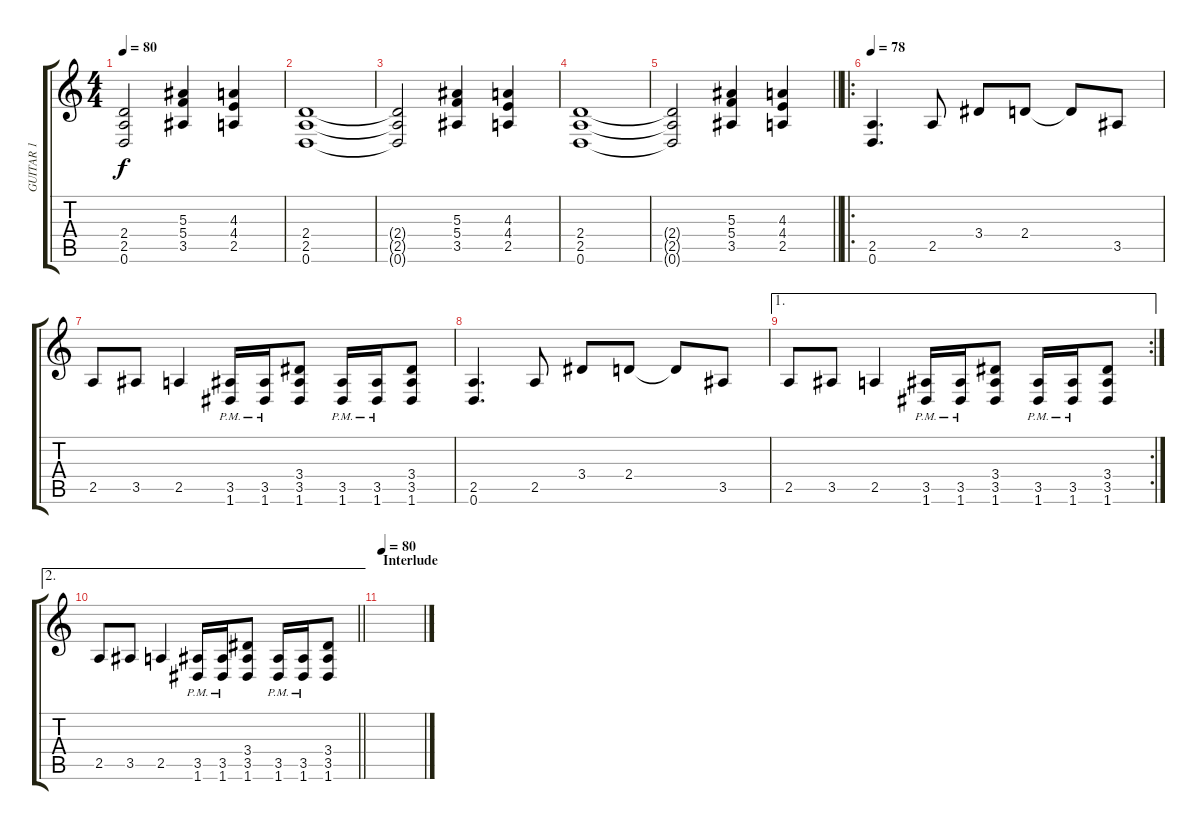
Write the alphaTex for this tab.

\track ("GUITAR 1" "GUITAR 1") {instrument overdrivenguitar}
\staff {score tabs}
\tuning (D4 A3 F3 C3 G2 D2) {hide}
\ts (4 4)
\tempo 80
\clef g2
\ks c
(2.4{t} 2.5{t} 0.6{t}).2{dy f} (5.3 5.4 3.5).4 (4.3 4.4 2.5).4 |
(2.4 2.5 0.6).1 |
(2.4{t} 2.5{t} 0.6{t}).2 (5.3 5.4 3.5).4 (4.3 4.4 2.5).4 |
(2.4 2.5 0.6).1 |
\barLineRight lightlight
(2.4{t} 2.5{t} 0.6{t}).2 (5.3 5.4 3.5).4 (4.3 4.4 2.5).4 |
\ro
\tempo 78
(2.5 0.6).4{d} 2.5.8 3.4.8 2.4.8 2.4{t}.8 3.5.8 |
2.5.8 3.5.8 2.5.4 (3.5{pm} 1.6{pm}).16 (3.5{pm} 1.6{pm}).16 (3.4 3.5 1.6).8 (3.5{pm} 1.6{pm}).16 (3.5{pm} 1.6{pm}).16 (3.4 3.5 1.6).8 |
(2.5 0.6).4{d} 2.5.8 3.4.8 2.4.8 2.4{t}.8 3.5.8 |
\ae 1
\rc 2
2.5.8 3.5.8 2.5.4 (3.5{pm} 1.6{pm}).16 (3.5{pm} 1.6{pm}).16 (3.4 3.5 1.6).8 (3.5{pm} 1.6{pm}).16 (3.5{pm} 1.6{pm}).16 (3.4 3.5 1.6).8 |
\ae 2
\barLineRight lightlight
2.5.8 3.5.8 2.5.4 (3.5{pm} 1.6{pm}).16 (3.5{pm} 1.6{pm}).16 (3.4 3.5 1.6).8 (3.5{pm} 1.6{pm}).16 (3.5{pm} 1.6{pm}).16 (3.4 3.5 1.6).8 |
\section ("" "Interlude")
\tempo 80
